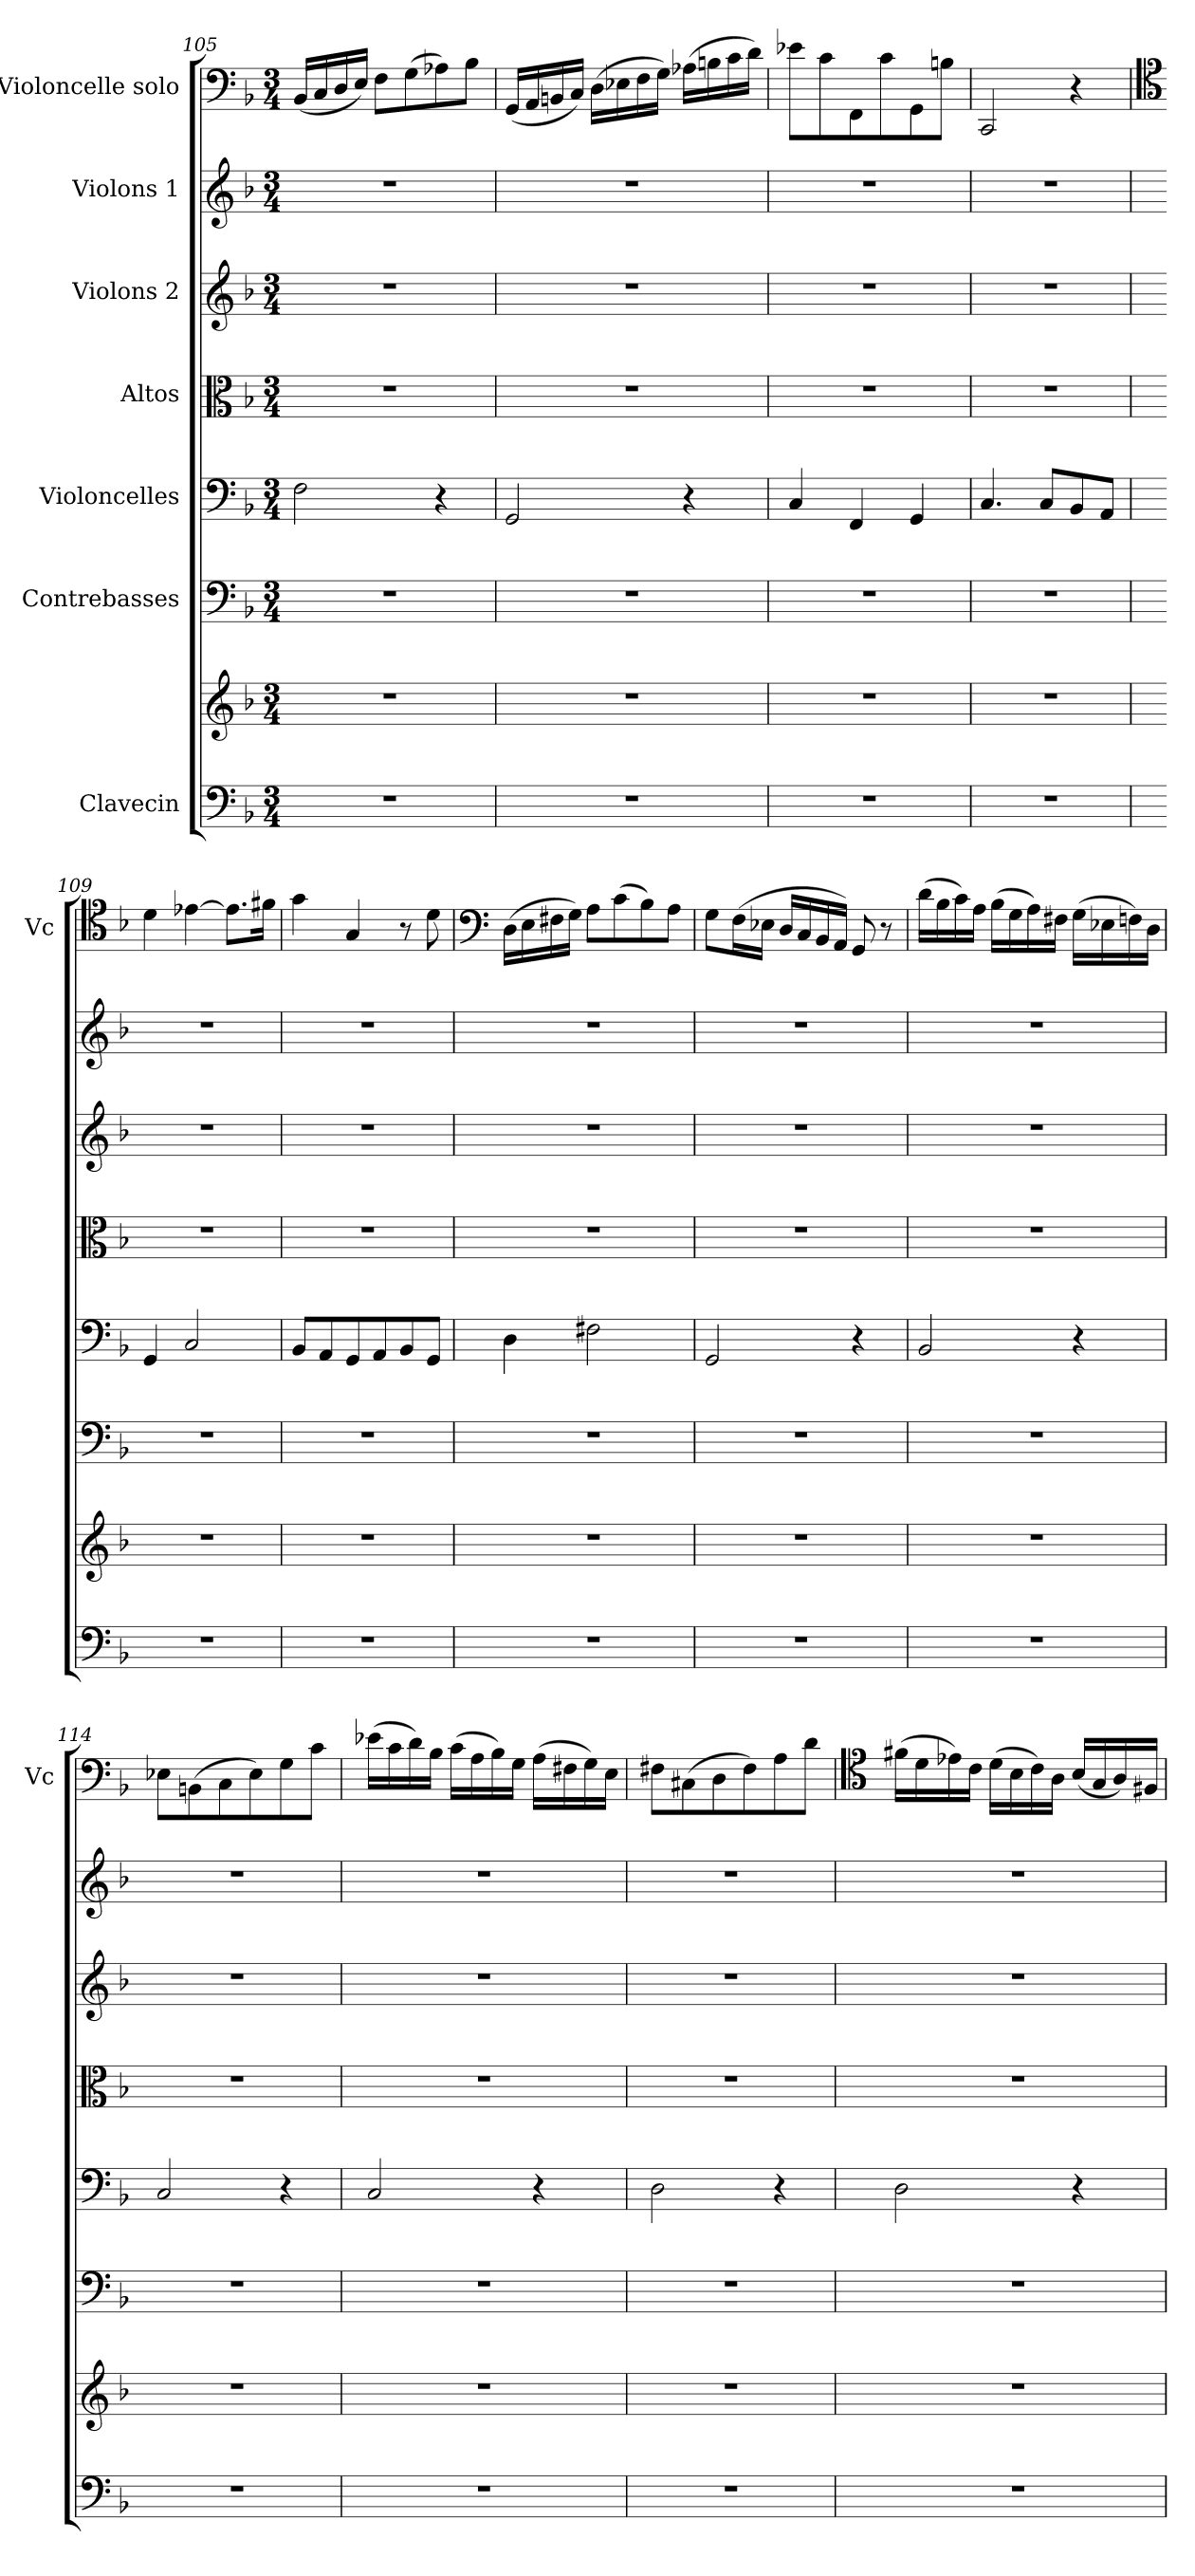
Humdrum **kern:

**kern	**kern	**kern	**kern	**kern	**kern	**kern	**kern
*part7	*part7	*part6	*part5	*part4	*part3	*part2	*part1
*staff8	*staff7	*staff6	*staff5	*staff4	*staff3	*staff2	*staff1
*I"Clavecin	*	*I"Contrebasses	*I"Violoncelles	*I"Altos	*I"Violons 2	*I"Violons 1	*I"Violoncelle solo
*	*	*	*	*	*	*	*I'Vc
!!LO:LB:g=z
*clefF4	*clefG2	*clefF4	*clefF4	*clefC3	*clefG2	*clefG2	*clefF4
*	*	*ITrd7c12	*	*	*	*	*
*k[b-]	*k[b-]	*k[b-]	*k[b-]	*k[b-]	*k[b-]	*k[b-]	*k[b-]
*M3/4	*M3/4	*M3/4	*M3/4	*M3/4	*M3/4	*M3/4	*M3/4
=105	=105	=105	=105	=105	=105	=105	=105
2.r	2.r	2.r	2F\	2.r	2.r	2.r	(<16BB-/LL
.	.	.	.	.	.	.	16C/
.	.	.	.	.	.	.	16D/
.	.	.	.	.	.	.	16E/JJ)
.	.	.	.	.	.	.	8F\L
.	.	.	.	.	.	.	(>8G\
.	.	.	4r	.	.	.	8A-X\)
.	.	.	.	.	.	.	8B-\J
=106	=106	=106	=106	=106	=106	=106	=106
2.r	2.r	2.r	2GG/	2.r	2.r	2.r	(<16GG/LL
.	.	.	.	.	.	.	16AA/
.	.	.	.	.	.	.	16BBn/
.	.	.	.	.	.	.	16C/JJ)
.	.	.	.	.	.	.	(>16D\LL
.	.	.	.	.	.	.	16E-X\
.	.	.	.	.	.	.	16F\
.	.	.	.	.	.	.	16G\JJ)
.	.	.	4r	.	.	.	(>16A-X\LL
.	.	.	.	.	.	.	16Bn\
.	.	.	.	.	.	.	16c\
.	.	.	.	.	.	.	16d\JJ)
=107	=107	=107	=107	=107	=107	=107	=107
2.r	2.r	2.r	4C/	2.r	2.r	2.r	8e-X\L
.	.	.	.	.	.	.	8c\
.	.	.	4FF/	.	.	.	8FF\
.	.	.	.	.	.	.	8c\
.	.	.	4GG/	.	.	.	8GG\
.	.	.	.	.	.	.	8Bn\J
=108	=108	=108	=108	=108	=108	=108	=108
2.r	2.r	2.r	4.C/	2.r	2.r	2.r	2CC/
.	.	.	8C/L	.	.	.	.
.	.	.	8BB-/	.	.	.	4r
.	.	.	8AA/J	.	.	.	.
=109	=109	=109	=109	=109	=109	=109	=109
*	*	*	*	*	*	*	*clefC4
2.r	2.r	2.r	4GG/	2.r	2.r	2.r	4d\
.	.	.	2C/	.	.	.	[4e-X\
.	.	.	.	.	.	.	8.e-\L]
.	.	.	.	.	.	.	16f#X\Jk
!!LO:PB:g=z
=110	=110	=110	=110	=110	=110	=110	=110
2.r	2.r	2.r	8BB-/L	2.r	2.r	2.r	4g\
.	.	.	8AA/	.	.	.	.
.	.	.	8GG/	.	.	.	4G/
.	.	.	8AA/	.	.	.	.
.	.	.	8BB-/	.	.	.	8r
.	.	.	8GG/J	.	.	.	8d\
=111	=111	=111	=111	=111	=111	=111	=111
*	*	*	*	*	*	*	*clefF4
2.r	2.r	2.r	4D\	2.r	2.r	2.r	(>16D\LL
.	.	.	.	.	.	.	16E\
.	.	.	.	.	.	.	16F#X\
.	.	.	.	.	.	.	16G\JJ)
.	.	.	2F#X\	.	.	.	8A\L
.	.	.	.	.	.	.	(>8c\
.	.	.	.	.	.	.	8B-\)
.	.	.	.	.	.	.	8A\J
=112	=112	=112	=112	=112	=112	=112	=112
2.r	2.r	2.r	2GG/	2.r	2.r	2.r	8G\L
.	.	.	.	.	.	.	(>16F\L
.	.	.	.	.	.	.	16E-X\JJ
.	.	.	.	.	.	.	16D/LL
.	.	.	.	.	.	.	16C/
.	.	.	.	.	.	.	16BB-/
.	.	.	.	.	.	.	16AA/JJ)
.	.	.	4r	.	.	.	8GG/
.	.	.	.	.	.	.	8r
=113	=113	=113	=113	=113	=113	=113	=113
2.r	2.r	2.r	2BB-/	2.r	2.r	2.r	(>16d\LL
.	.	.	.	.	.	.	16B-\
.	.	.	.	.	.	.	16c\)
.	.	.	.	.	.	.	16A\JJ
.	.	.	.	.	.	.	(>16B-\LL
.	.	.	.	.	.	.	16G\
.	.	.	.	.	.	.	16A\)
.	.	.	.	.	.	.	16F#X\JJ
.	.	.	4r	.	.	.	(>16G\LL
.	.	.	.	.	.	.	16E-X\
.	.	.	.	.	.	.	16Fn\)
.	.	.	.	.	.	.	16D\JJ
=114	=114	=114	=114	=114	=114	=114	=114
2.r	2.r	2.r	2C/	2.r	2.r	2.r	8E-X\L
.	.	.	.	.	.	.	(>8BBn\
.	.	.	.	.	.	.	8C\
.	.	.	.	.	.	.	8E-\)
.	.	.	4r	.	.	.	8G\
.	.	.	.	.	.	.	8c\J
!!LO:LB:g=z
=115	=115	=115	=115	=115	=115	=115	=115
2.r	2.r	2.r	2C/	2.r	2.r	2.r	(>16e-X\LL
.	.	.	.	.	.	.	16c\
.	.	.	.	.	.	.	16d\)
.	.	.	.	.	.	.	16B-\JJ
.	.	.	.	.	.	.	(>16c\LL
.	.	.	.	.	.	.	16A\
.	.	.	.	.	.	.	16B-\)
.	.	.	.	.	.	.	16G\JJ
.	.	.	4r	.	.	.	(>16A\LL
.	.	.	.	.	.	.	16F#X\
.	.	.	.	.	.	.	16G\)
.	.	.	.	.	.	.	16E\JJ
=116	=116	=116	=116	=116	=116	=116	=116
2.r	2.r	2.r	2D\	2.r	2.r	2.r	8F#X\L
.	.	.	.	.	.	.	(>8C#X\
.	.	.	.	.	.	.	8D\
.	.	.	.	.	.	.	8F#\)
.	.	.	4r	.	.	.	8A\
.	.	.	.	.	.	.	8d\J
=117	=117	=117	=117	=117	=117	=117	=117
*	*	*	*	*	*	*	*clefC4
2.r	2.r	2.r	2D\	2.r	2.r	2.r	(>16f#X\LL
.	.	.	.	.	.	.	16d\
.	.	.	.	.	.	.	16e-X\)
.	.	.	.	.	.	.	16c\JJ
.	.	.	.	.	.	.	(>16d\LL
.	.	.	.	.	.	.	16B-\
.	.	.	.	.	.	.	16c\)
.	.	.	.	.	.	.	16A\JJ
.	.	.	4r	.	.	.	(<16B-/LL
.	.	.	.	.	.	.	16G/
.	.	.	.	.	.	.	16A/)
.	.	.	.	.	.	.	16F#X/JJ
=	=	=	=	=	=	=	=
*-	*-	*-	*-	*-	*-	*-	*-
